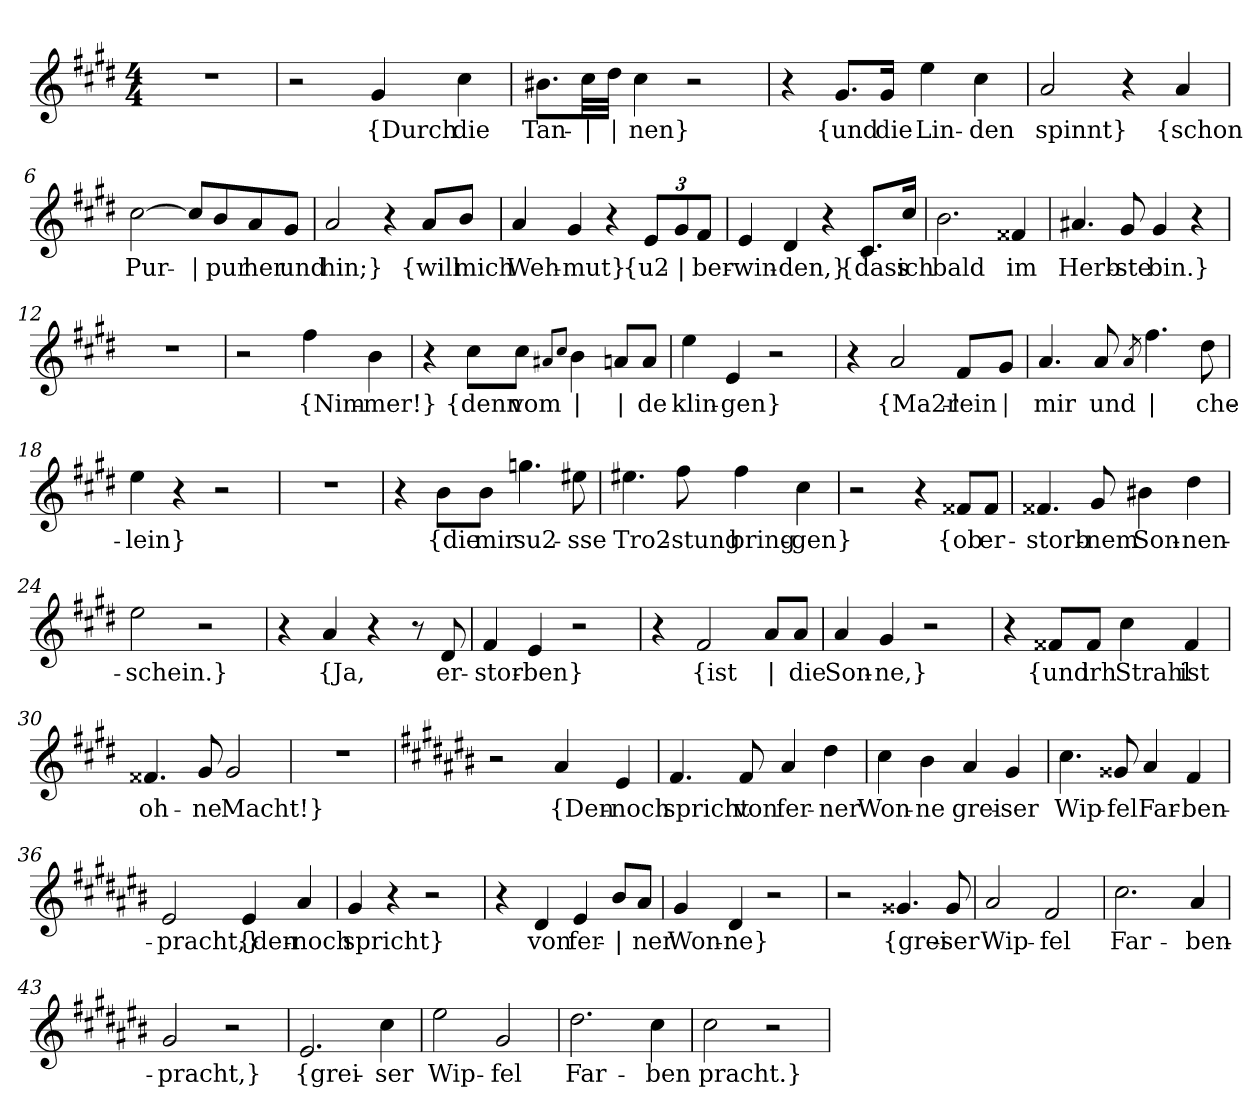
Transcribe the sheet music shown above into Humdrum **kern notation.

**kern	**text
*part1	*part1
*staff1	*staff1
*clefG2	*
*k[f#c#g#d#]	*
*M4/4	*
=1	=1
1r	.
=2	=2
2r	.
!	!LO:LY:b
4g#/	{Durch
!	!LO:LY:b
4cc#\	die
=3	=3
!	!LO:LY:b
8.b#X\L	Tan-
!	!LO:LY:b
32cc#\LL	|
!	!LO:LY:b
32dd#\JJJ	|
!	!LO:LY:b
4cc#\	-nen}
2r	.
=4	=4
4r	.
!	!LO:LY:b
8.g#/L	{und
!	!LO:LY:b
16g#/Jk	die
!	!LO:LY:b
4ee\	Lin-
!	!LO:LY:b
4cc#\	-den
=5	=5
!	!LO:LY:b
2a/	spinnt}
4r	.
!	!LO:LY:b
4a/	{schon
=6	=6
!	!LO:LY:b
[2cc#\	Pur-
!	!LO:LY:b
8cc#/L]	|
!	!LO:LY:b
8b/	-pur
!	!LO:LY:b
8a/	her
!	!LO:LY:b
8g#/J	und
!!LO:LB:g=z
=7	=7
!	!LO:LY:b
2a/	hin;}
4r	.
!	!LO:LY:b
8a/L	{will
!	!LO:LY:b
8b/J	mich
=8	=8
!	!LO:LY:b
4a/	Weh-
!	!LO:LY:b
4g#/	-mut}
4r	.
*Xbrackettup	*
!	!LO:LY:b
12e/L	{u2-
!	!LO:LY:b
12g#/	|
!	!LO:LY:b
12f#/J	-ber-
=9	=9
!	!LO:LY:b
4e/	-win-
!	!LO:LY:b
4d#/	-den,}
4r	.
!	!LO:LY:b
8.c#/L	{dass
!	!LO:LY:b
16cc#/Jk	ich
=10	=10
!	!LO:LY:b
2.b\	bald
!	!LO:LY:b
4f##X/	im
=11	=11
!	!LO:LY:b
4.a#X/	Herb-
!	!LO:LY:b
8g#/	-ste
!	!LO:LY:b
4g#/	bin.}
4r	.
=12	=12
1r	.
!!LO:LB:g=z
=13	=13
2r	.
!	!LO:LY:b
4ff#\	{Nim-
!	!LO:LY:b
4b\	-mer!}
=14	=14
4r	.
!	!LO:LY:b
8cc#\L	{denn
!	!LO:LY:b
8cc#\J	vom
8qa#X/L	.
8qcc#/J	.
!	!LO:LY:b
4b\	|
!	!LO:LY:b
8an/L	|
!	!LO:LY:b
8a/J	-de
=15	=15
!	!LO:LY:b
4ee\	klin-
!	!LO:LY:b
4e/	-gen}
2r	.
=16	=16
4r	.
!	!LO:LY:b
2a/	{Ma2r-
!	!LO:LY:b
8f#/L	-lein
!	!LO:LY:b
8g#/J	|
=17	=17
!	!LO:LY:b
4.a/	mir
!	!LO:LY:b
8a/	und
8qa/	.
!	!LO:LY:b
4.ff#\	|
!	!LO:LY:b
8dd#\	-che-
=18	=18
!	!LO:LY:b
4ee\	-lein}
4r	.
2r	.
!!LO:LB:g=z
=19	=19
1r	.
=20	=20
4r	.
!	!LO:LY:b
8b\L	{die
!	!LO:LY:b
8b\J	mir
!	!LO:LY:b
4.ggn\	su2-
!	!LO:LY:b
8ee#X\	-sse
=21	=21
!	!LO:LY:b
4.ee#X\	Tro2-
!	!LO:LY:b
8ff#\	-stung
!	!LO:LY:b
4ff#\	bring-
!	!LO:LY:b
4cc#\	-gen}
=22	=22
2r	.
4r	.
!	!LO:LY:b
8f##X/L	{ob
!	!LO:LY:b
8f##/J	er-
=23	=23
!	!LO:LY:b
4.f##X/	storb-
!	!LO:LY:b
8g#/	-nem
!	!LO:LY:b
4b#X\	Son-
!	!LO:LY:b
4dd#\	-nen-
=24	=24
!	!LO:LY:b
2ee\	-schein.}
2r	.
!!LO:LB:g=z
=25	=25
4r	.
!	!LO:LY:b
4a/	{Ja,
4r	.
8r	.
!	!LO:LY:b
8d#/	er-
=26	=26
!	!LO:LY:b
4f#/	-stor-
!	!LO:LY:b
4e/	-ben}
2r	.
=27	=27
4r	.
!	!LO:LY:b
2f#/	{ist
!	!LO:LY:b
8a/L	|
!	!LO:LY:b
8a/J	die
=28	=28
!	!LO:LY:b
4a/	Son-
!	!LO:LY:b
4g#/	-ne,}
2r	.
=29	=29
4r	.
!	!LO:LY:b
8f##X/L	{und
!	!LO:LY:b
8f##/J	irh
!	!LO:LY:b
4cc#\	Strahl
!	!LO:LY:b
4f##/	ist
=30	=30
!	!LO:LY:b
4.f##X/	oh-
!	!LO:LY:b
8g#/	-ne
!	!LO:LY:b
2g#/	Macht!}
!!LO:LB:g=z
=31	=31
1r	.
=32	=32
*k[f#c#g#d#a#e#b#]	*
2r	.
!	!LO:LY:b
4a#/	{Den-
!	!LO:LY:b
4e#/	-noch
=33	=33
!	!LO:LY:b
4.f#/	spricht
!	!LO:LY:b
8f#/	von
!	!LO:LY:b
4a#/	fer-
!	!LO:LY:b
4dd#\	-ner
=34	=34
!	!LO:LY:b
4cc#\	Won-
!	!LO:LY:b
4b#\	-ne
!	!LO:LY:b
4a#/	grei-
!	!LO:LY:b
4g#/	-ser
=35	=35
!	!LO:LY:b
4.cc#\	Wip-
!	!LO:LY:b
8g##X/	-fel
!	!LO:LY:b
4a#/	Far-
!	!LO:LY:b
4f#/	-ben-
!!LO:LB:g=z
=36	=36
!	!LO:LY:b
2e#/	-pracht,}
!	!LO:LY:b
4e#/	{den-
!	!LO:LY:b
4a#/	-noch
=37	=37
!	!LO:LY:b
4g#/	spricht}
4r	.
2r	.
=38	=38
4r	.
!	!LO:LY:b
4d#/	von
!	!LO:LY:b
4e#/	fer-
!	!LO:LY:b
8b#/L	|
!	!LO:LY:b
8a#/J	-ner
=39	=39
!	!LO:LY:b
4g#/	Won-
!	!LO:LY:b
4d#/	-ne}
2r	.
=40	=40
2r	.
!	!LO:LY:b
4.g##X/	{grei-
!	!LO:LY:b
8g##/	-ser
=41	=41
!	!LO:LY:b
2a#/	Wip-
!	!LO:LY:b
2f#/	-fel
!!LO:LB:g=z
=42	=42
!	!LO:LY:b
2.cc#\	Far-
!	!LO:LY:b
4a#/	-ben-
=43	=43
!	!LO:LY:b
2g#/	-pracht,}
2r	.
=44	=44
!	!LO:LY:b
2.e#/	{grei-
!	!LO:LY:b
4cc#\	-ser
=45	=45
!	!LO:LY:b
2ee#\	Wip-
!	!LO:LY:b
2g#/	-fel
=46	=46
!	!LO:LY:b
2.dd#\	Far-
!	!LO:LY:b
4cc#\	-ben
=47	=47
!	!LO:LY:b
2cc#\	pracht.}
2r	.
=	=
*-	*-
